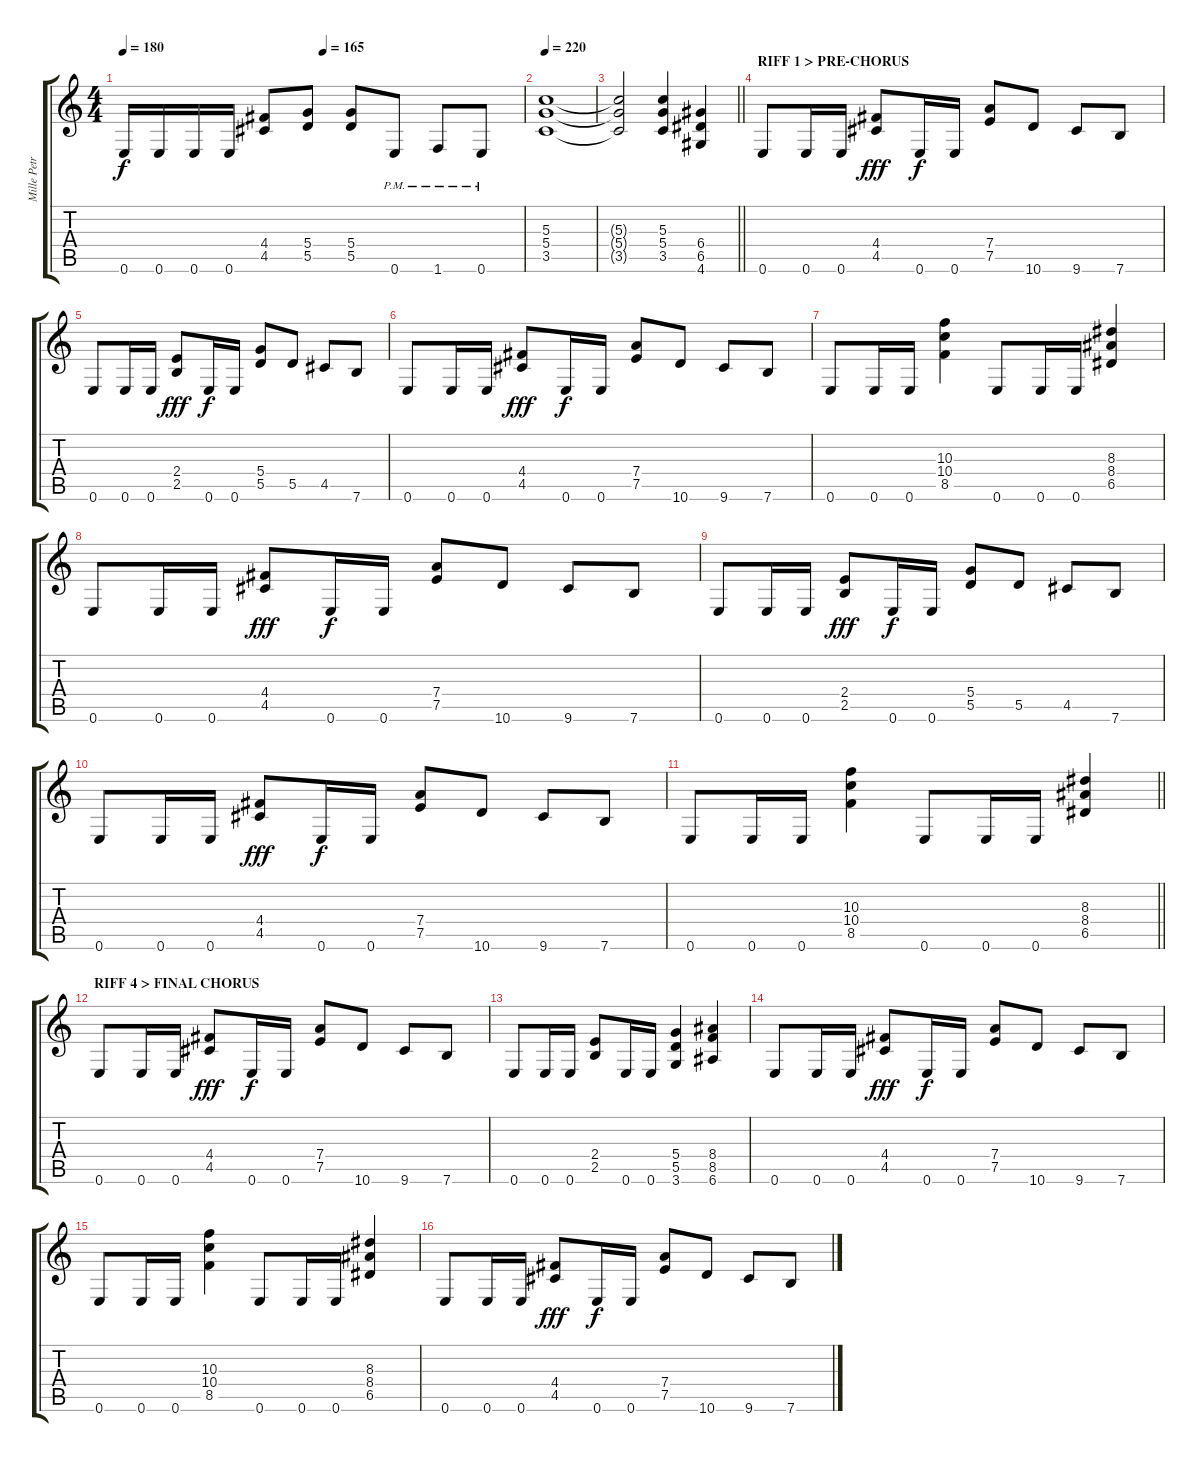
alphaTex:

\track ("Mille Petrozza" "Mille Petr") {instrument distortionguitar}
\staff {score tabs}
\tuning (E4 B3 G3 D3 A2 E2) {hide}
\ts (4 4)
\tempo 180
\tempo (165 0.5)
\clef g2
\ks c
0.6.16{dy f} 0.6.16 0.6.16 0.6.16 (4.4 4.5).8 (5.4 5.5).8 (5.4 5.5).8 0.6{pm}.8 1.6{pm}.8 0.6{pm}.8 |
\tempo 220
(5.3 5.4 3.5).1 |
\barLineRight lightlight
(5.3{t} 5.4{t} 3.5{t}).2 (5.3 5.4 3.5).4 (6.4 6.5 4.6).4 |
\section ("" "RIFF 1 > PRE-CHORUS")
0.6.8 0.6.16 0.6.16 (4.4 4.5).8{dy fff} 0.6.16{dy f} 0.6.16 (7.4 7.5).8 10.6.8 9.6.8 7.6.8 |
0.6.8 0.6.16 0.6.16 (2.4 2.5).8{dy fff} 0.6.16{dy f} 0.6.16 (5.4 5.5).8 5.5.8 4.5.8 7.6.8 |
0.6.8 0.6.16 0.6.16 (4.4 4.5).8{dy fff} 0.6.16{dy f} 0.6.16 (7.4 7.5).8 10.6.8 9.6.8 7.6.8 |
0.6.8 0.6.16 0.6.16 (10.3 10.4 8.5).4 0.6.8 0.6.16 0.6.16 (8.3 8.4 6.5).4 |
0.6.8 0.6.16 0.6.16 (4.4 4.5).8{dy fff} 0.6.16{dy f} 0.6.16 (7.4 7.5).8 10.6.8 9.6.8 7.6.8 |
0.6.8 0.6.16 0.6.16 (2.4 2.5).8{dy fff} 0.6.16{dy f} 0.6.16 (5.4 5.5).8 5.5.8 4.5.8 7.6.8 |
0.6.8 0.6.16 0.6.16 (4.4 4.5).8{dy fff} 0.6.16{dy f} 0.6.16 (7.4 7.5).8 10.6.8 9.6.8 7.6.8 |
\barLineRight lightlight
0.6.8 0.6.16 0.6.16 (10.3 10.4 8.5).4 0.6.8 0.6.16 0.6.16 (8.3 8.4 6.5).4 |
\section ("" "RIFF 4 > FINAL CHORUS")
0.6.8 0.6.16 0.6.16 (4.4 4.5).8{dy fff} 0.6.16{dy f} 0.6.16 (7.4 7.5).8 10.6.8 9.6.8 7.6.8 |
0.6.8 0.6.16 0.6.16 (2.4 2.5).8 0.6.16 0.6.16 (5.4 5.5 3.6).4 (8.4 8.5 6.6).4 |
0.6.8 0.6.16 0.6.16 (4.4 4.5).8{dy fff} 0.6.16{dy f} 0.6.16 (7.4 7.5).8 10.6.8 9.6.8 7.6.8 |
0.6.8 0.6.16 0.6.16 (10.3 10.4 8.5).4 0.6.8 0.6.16 0.6.16 (8.3 8.4 6.5).4 |
0.6.8 0.6.16 0.6.16 (4.4 4.5).8{dy fff} 0.6.16{dy f} 0.6.16 (7.4 7.5).8 10.6.8 9.6.8 7.6.8
